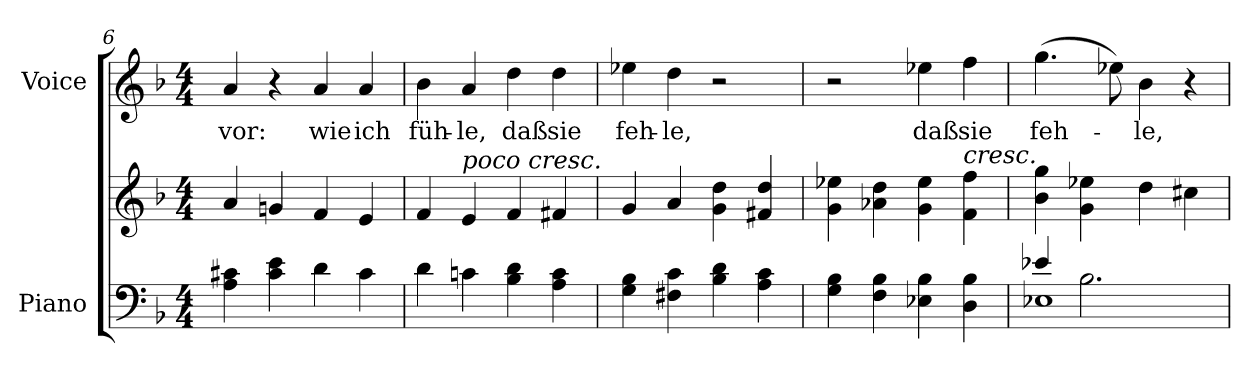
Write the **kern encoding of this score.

**kern	**kern	**kern	**text
*part2	*part2	*part1	*part1
*staff3	*staff2	*staff1	*staff1
*I"Piano	*	*I"Voice	*
*I'Pno	*	*I'V	*
!!LO:LB:g=z
*clefF4	*clefG2	*clefG2	*
*k[b-]	*k[b-]	*k[b-]	*
*M4/4	*M4/4	*M4/4	*
=6	=6	=6	=6
!	!	!	!LO:LY:b
4A\ 4c#X\	4a/	4a/	vor:
4c#\ 4e\	4gn/	4r	.
!	!	!	!LO:LY:b
4d\	4f/	4a/	wie
!	!	!	!LO:LY:b
4c#\	4e/	4a/	ich
=7	=7	=7	=7
!	!	!	!LO:LY:b
4d\	4f/	4b-\	füh-
!	!LO:TX:a:i:t=poco cresc.	!	!
!	!	!	!LO:LY:b
4cn\	4e/	4a/	-le,
!	!	!	!LO:LY:b
4B-\ 4d\	4f/	4dd\	daß
!	!	!	!LO:LY:b
4A\ 4c\	4f#X/	4dd\	sie
=8	=8	=8	=8
!	!	!	!LO:LY:b
4G\ 4B-\	4g/	4ee-X\	feh-
!	!	!	!LO:LY:b
4F#X\ 4c\	4a/	4dd\	-le,
4B-\ 4d\	4g\ 4dd\	2r	.
4A\ 4c\	4f#X/ 4dd/	.	.
=9	=9	=9	=9
4G\ 4B-\	4g\ 4ee-X\	2r	.
4F\ 4B-\	4a-X\ 4dd\	.	.
!	!	!	!LO:LY:b
4E-X\ 4B-\	4g\ 4ee-\	4ee-X\	daß
!	!LO:TX:a:i:t=cresc.	!	!
!	!	!	!LO:LY:b
4D\ 4B-\	4f\ 4ff\	4ff\	sie
=10	=10	=10	=10
*^	*	*	*
!	!	!	!	!LO:LY:b
1E-X	4e-X/	4b-\ 4gg\	(4.gg\	feh-
.	2.B-\	4g\ 4ee-X\	.	.
.	.	.	8ee-X\)	.
!	!	!	!	!LO:LY:b
.	.	4dd\	4b-\	le,
.	.	4cc#X\	4r	.
*v	*v	*	*	*
=	=	=	=
*-	*-	*-	*-
